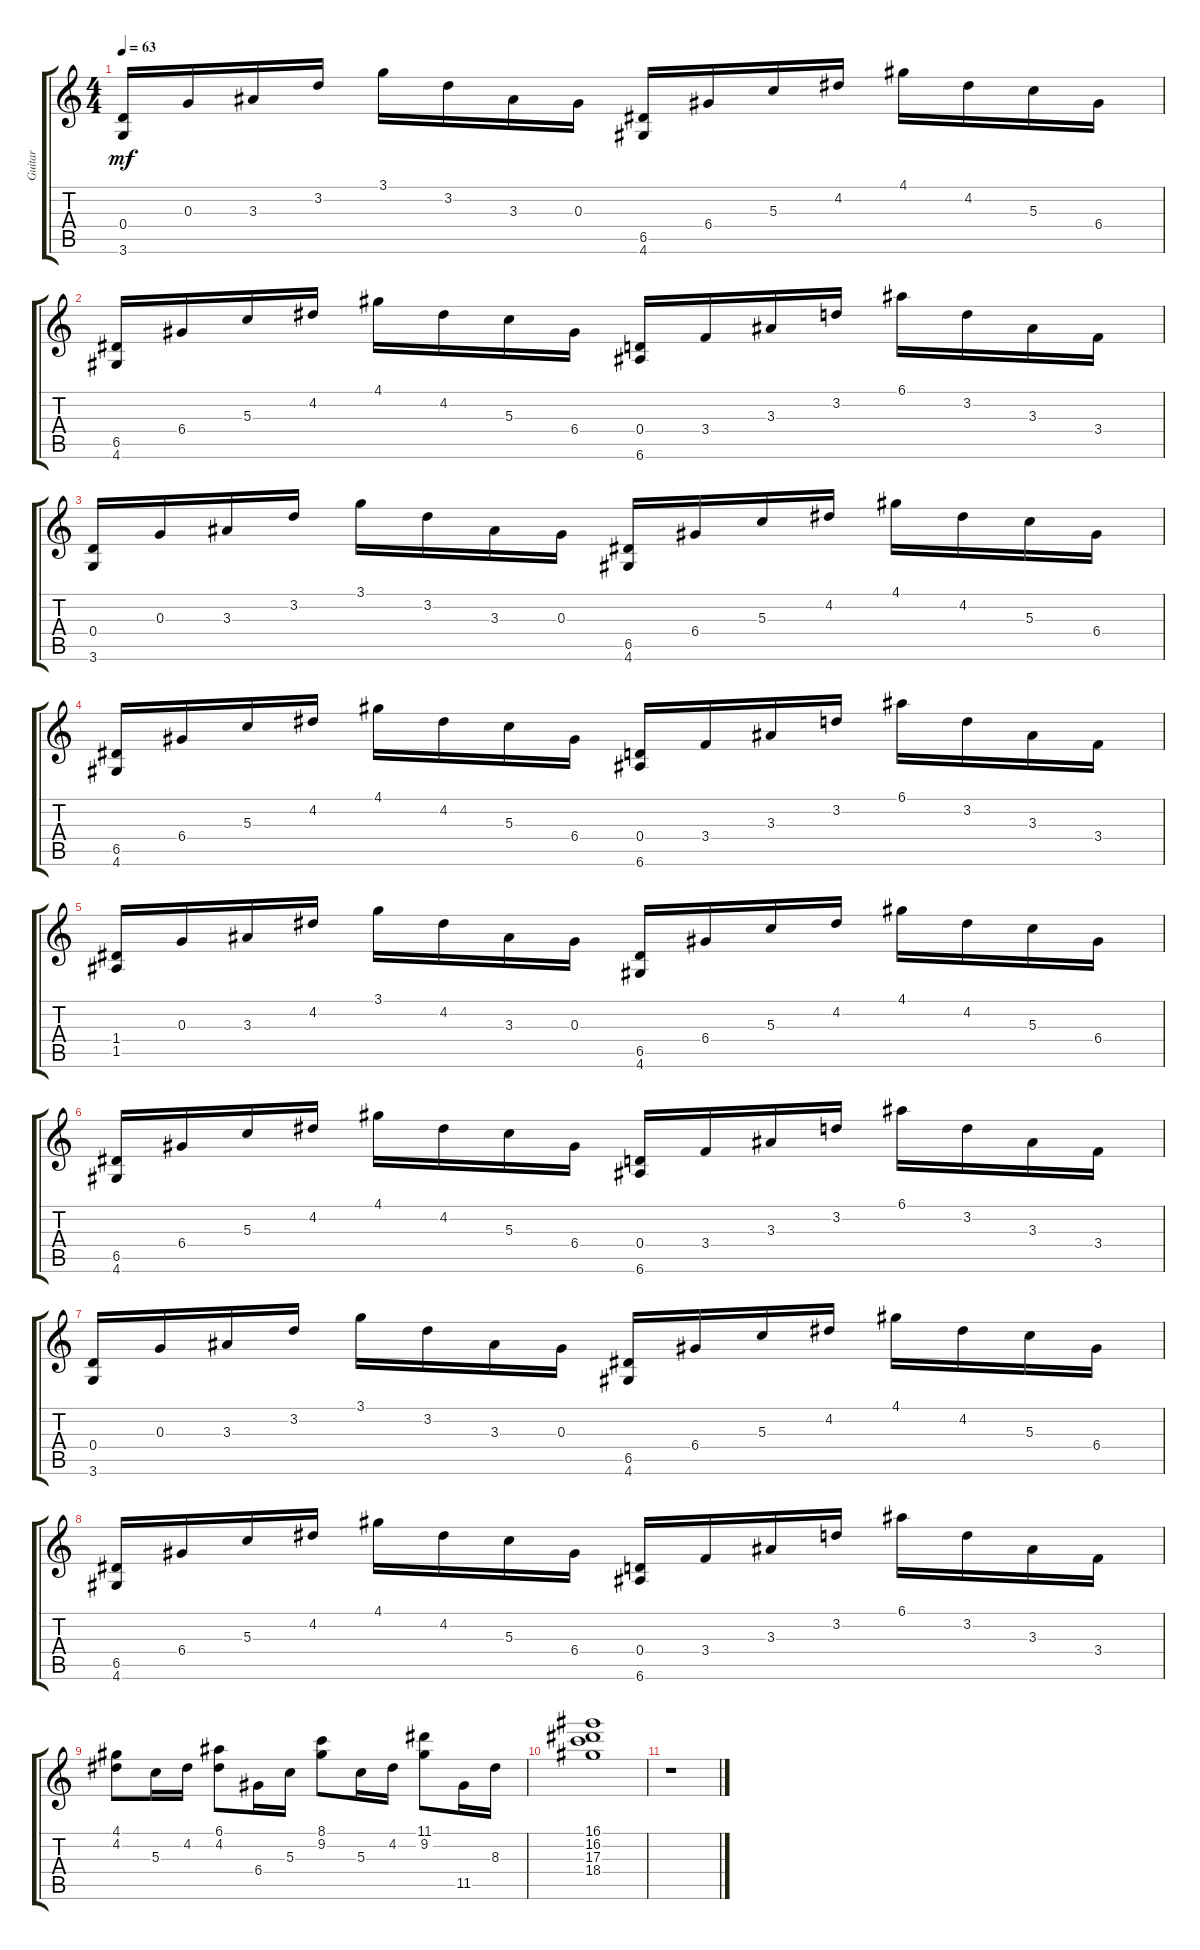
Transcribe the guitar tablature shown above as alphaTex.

\track ("Guitar" "Guitar") {instrument electricguitarclean}
\staff {score tabs}
\tuning (E4 B3 G3 D3 A2 E2) {hide}
\ts (4 4)
\tempo 63
\clef g2
\ks c
(0.4 3.6).16{dy mf} 0.3.16 3.3.16 3.2.16 3.1.16 3.2.16 3.3.16 0.3.16 (6.5 4.6).16 6.4.16 5.3.16 4.2.16 4.1.16 4.2.16 5.3.16 6.4.16 |
(6.5 4.6).16 6.4.16 5.3.16 4.2.16 4.1.16 4.2.16 5.3.16 6.4.16 (0.4 6.6).16 3.4.16 3.3.16 3.2.16 6.1.16 3.2.16 3.3.16 3.4.16 |
(0.4 3.6).16 0.3.16 3.3.16 3.2.16 3.1.16 3.2.16 3.3.16 0.3.16 (6.5 4.6).16 6.4.16 5.3.16 4.2.16 4.1.16 4.2.16 5.3.16 6.4.16 |
(6.5 4.6).16 6.4.16 5.3.16 4.2.16 4.1.16 4.2.16 5.3.16 6.4.16 (0.4 6.6).16 3.4.16 3.3.16 3.2.16 6.1.16 3.2.16 3.3.16 3.4.16 |
(1.4 1.5).16 0.3.16 3.3.16 4.2.16 3.1.16 4.2.16 3.3.16 0.3.16 (6.5 4.6).16 6.4.16 5.3.16 4.2.16 4.1.16 4.2.16 5.3.16 6.4.16 |
(6.5 4.6).16 6.4.16 5.3.16 4.2.16 4.1.16 4.2.16 5.3.16 6.4.16 (0.4 6.6).16 3.4.16 3.3.16 3.2.16 6.1.16 3.2.16 3.3.16 3.4.16 |
(0.4 3.6).16 0.3.16 3.3.16 3.2.16 3.1.16 3.2.16 3.3.16 0.3.16 (6.5 4.6).16 6.4.16 5.3.16 4.2.16 4.1.16 4.2.16 5.3.16 6.4.16 |
(6.5 4.6).16 6.4.16 5.3.16 4.2.16 4.1.16 4.2.16 5.3.16 6.4.16 (0.4 6.6).16 3.4.16 3.3.16 3.2.16 6.1.16 3.2.16 3.3.16 3.4.16 |
(4.1 4.2).8 5.3.16 4.2.16 (6.1 4.2).8 6.4.16 5.3.16 (8.1 9.2).8 5.3.16 4.2.16 (11.1 9.2).8 11.5.16 8.3.16 |
(16.1 16.2 17.3 18.4).1 |
r.1
